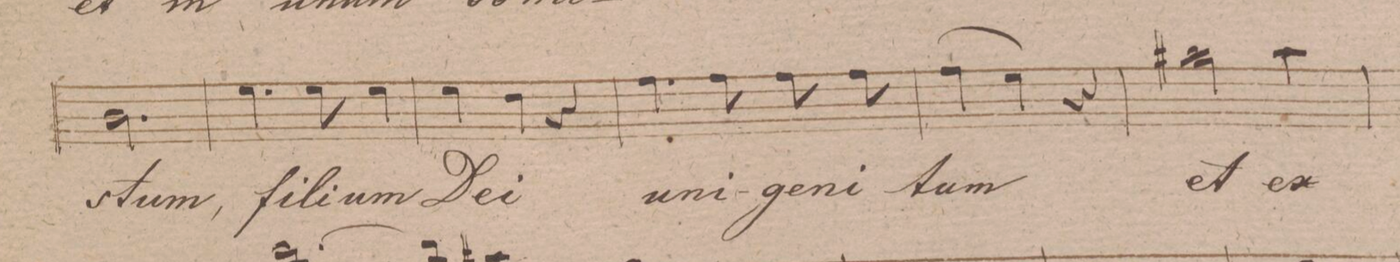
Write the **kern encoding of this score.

**kern	**text	**dynam
*I"Baſso.	*	*
*clefF4	*	*
*k[f#]	*	*
*M3/4	*	*
2.D\	-stum,	.
=35	=35	=35
*4\right	*	*
4.G\	fi-	.
*8\right	*	*
8G\	-li-	.
4G\	-um	.
=36	=36	=36
4G\	De-	.
4F#\	-i	.
4r	.	.
=37	=37	=37
4.A\	u-	.
8A\	-ni-	.
8A\	-ge-	.
8A\	-ni-	.
=38	=38	=38
(>4A\	-tum	.
4G\)	.	.
4r	.	.
=39	=39	=39
2c#X\	et	.
*4\left	*	*
4c#\	ex	.
=40	=40	=40
*-	*-	*-
